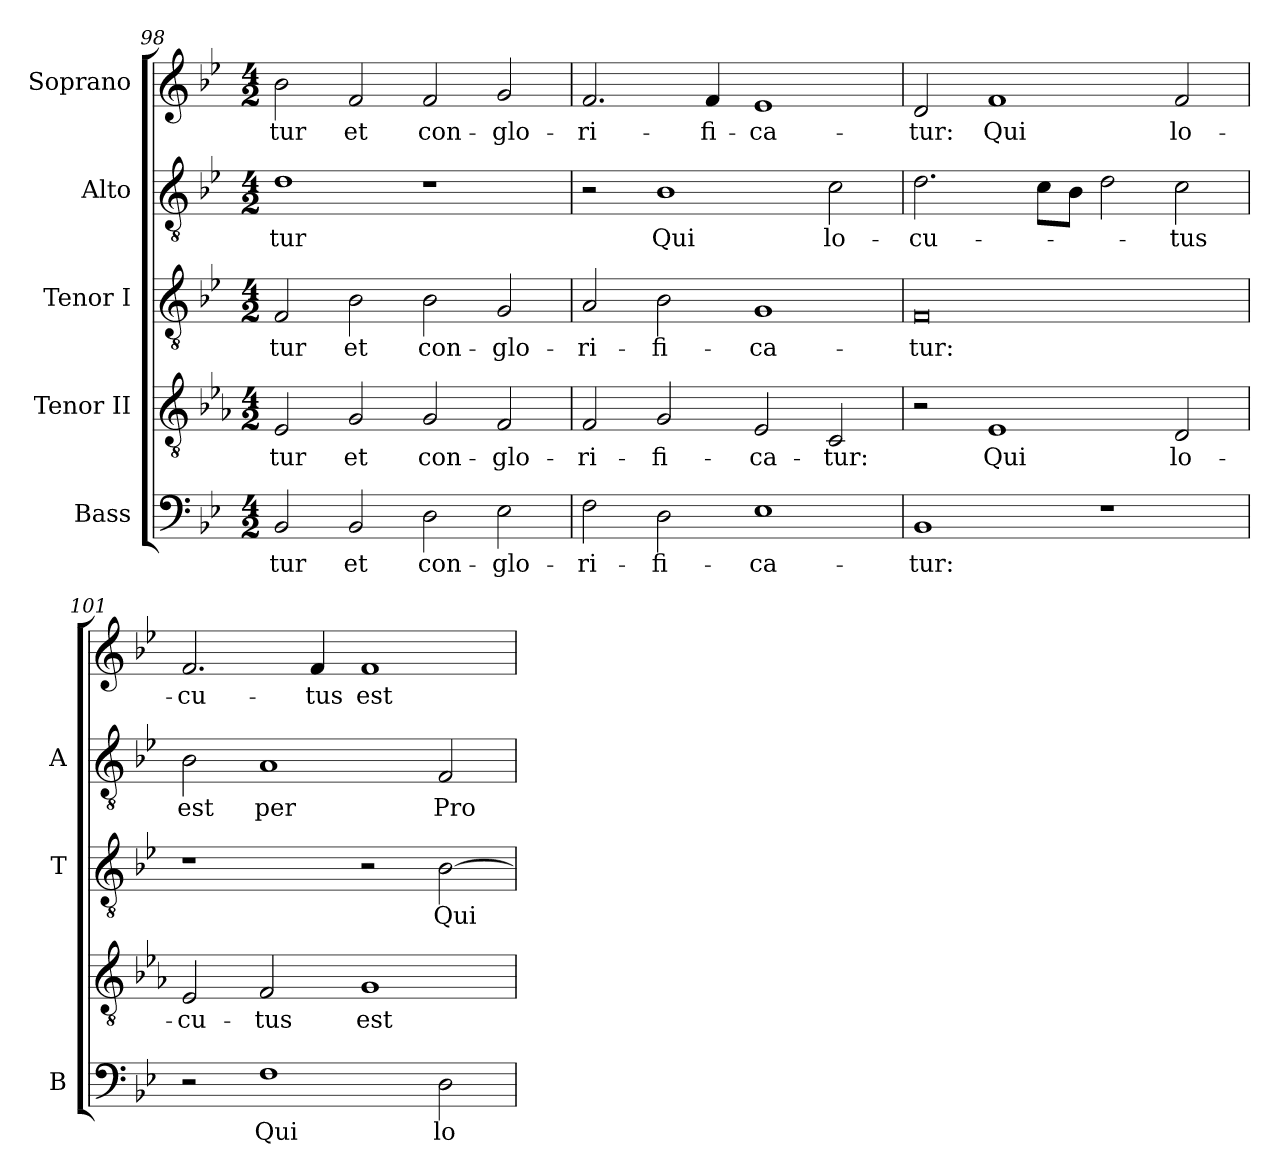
**kern	**text	**kern	**text	**kern	**text	**kern	**text	**kern	**text
*part5	*part5	*part4	*part4	*part3	*part3	*part2	*part2	*part1	*part1
*staff5	*staff5	*staff4	*staff4	*staff3	*staff3	*staff2	*staff2	*staff1	*staff1
*I"Bass	*	*I"Tenor II	*	*I"Tenor I	*	*I"Alto	*	*I"Soprano	*
*I'B	*	*	*	*I'T	*	*I'A	*	*	*
*clefF4	*	*clefGv2	*	*clefGv2	*	*clefGv2	*	*clefG2	*
*	*	*ITrd-4c-7	*	*	*	*	*	*	*
*k[b-e-]	*	*k[b-e-]	*	*k[b-e-]	*	*k[b-e-]	*	*k[b-e-]	*
*B-:	*	*B-:	*	*B-:	*	*B-:	*	*B-:	*
*M4/2	*	*M4/2	*	*M4/2	*	*M4/2	*	*M4/2	*
=98	=98	=98	=98	=98	=98	=98	=98	=98	=98
!	!LO:LY:b:color=#000000	!	!	!	!	!	!	!	!
!	!	!	!LO:LY:b:color=#000000	!	!	!	!	!	!
!	!	!	!	!	!LO:LY:b:color=#000000	!	!	!	!
!	!	!	!	!	!	!	!LO:LY:b:color=#000000	!	!
!	!	!	!	!	!	!	!	!	!LO:LY:b:color=#000000
2BB-i/	-tur	2B-i/	-tur	2Fi/	-tur	1di	-tur	2b-i\	-tur
!	!LO:LY:b:color=#000000	!	!	!	!	!	!	!	!
!	!	!	!LO:LY:b:color=#000000	!	!	!	!	!	!
!	!	!	!	!	!LO:LY:b:color=#000000	!	!	!	!
!	!	!	!	!	!	!	!	!	!LO:LY:b:color=#000000
2BB-i/	et	2di/	et	2B-i\	et	.	.	2fi/	et
!	!LO:LY:b:color=#000000	!	!	!	!	!	!	!	!
!	!	!	!LO:LY:b:color=#000000	!	!	!	!	!	!
!	!	!	!	!	!LO:LY:b:color=#000000	!	!	!	!
!	!	!	!	!	!	!	!	!	!LO:LY:b:color=#000000
2Di\	con-	2di/	con-	2B-i\	con-	1r	.	2fi/	con-
!	!LO:LY:b:color=#000000	!	!	!	!	!	!	!	!
!	!	!	!LO:LY:b:color=#000000	!	!	!	!	!	!
!	!	!	!	!	!LO:LY:b:color=#000000	!	!	!	!
!	!	!	!	!	!	!	!	!	!LO:LY:b:color=#000000
2E-i\	-glo-	2ci/	-glo-	2Gi/	-glo-	.	.	2gi/	-glo-
=99	=99	=99	=99	=99	=99	=99	=99	=99	=99
!	!LO:LY:b:color=#000000	!	!	!	!	!	!	!	!
!	!	!	!LO:LY:b:color=#000000	!	!	!	!	!	!
!	!	!	!	!	!LO:LY:b:color=#000000	!	!	!	!
!	!	!	!	!	!	!	!	!	!LO:LY:b:color=#000000
2Fi\	-ri-	2ci/	-ri-	2Ai/	-ri-	2r	.	2.fi/	-ri-
!	!LO:LY:b:color=#000000	!	!	!	!	!	!	!	!
!	!	!	!LO:LY:b:color=#000000	!	!	!	!	!	!
!	!	!	!	!	!LO:LY:b:color=#000000	!	!	!	!
!	!	!	!	!	!	!	!LO:LY:b:color=#000000	!	!
2Di\	-fi-	2di/	-fi-	2B-i\	-fi-	1B-i	Qui	.	.
!	!	!	!	!	!	!	!	!	!LO:LY:b:color=#000000
.	.	.	.	.	.	.	.	4fi/	-fi-
!	!LO:LY:b:color=#000000	!	!	!	!	!	!	!	!
!	!	!	!LO:LY:b:color=#000000	!	!	!	!	!	!
!	!	!	!	!	!LO:LY:b:color=#000000	!	!	!	!
!	!	!	!	!	!	!	!	!	!LO:LY:b:color=#000000
1E-i	-ca-	2B-i/	-ca-	1Gi	-ca-	.	.	1e-i	-ca-
!	!	!	!LO:LY:b:color=#000000	!	!	!	!	!	!
!	!	!	!	!	!	!	!LO:LY:b:color=#000000	!	!
.	.	2Gi/	-tur:	.	.	2ci\	lo-	.	.
!!LO:PB:g=z
=100	=100	=100	=100	=100	=100	=100	=100	=100	=100
!	!LO:LY:b:color=#000000	!	!	!	!	!	!	!	!
!	!	!	!	!	!LO:LY:b:color=#000000	!	!	!	!
!	!	!	!	!	!	!	!LO:LY:b:color=#000000	!	!
!	!	!	!	!	!	!	!	!	!LO:LY:b:color=#000000
1BB-i	-tur:	2r	.	0Fi	-tur:	2.di\	-cu-	2di/	-tur:
!	!	!	!LO:LY:b:color=#000000	!	!	!	!	!	!
!	!	!	!	!	!	!	!	!	!LO:LY:b:color=#000000
.	.	1B-i	Qui	.	.	.	.	1fi	Qui
.	.	.	.	.	.	8ci\L	.	.	.
.	.	.	.	.	.	8B-i\J	.	.	.
1r	.	.	.	.	.	2di\	.	.	.
!	!	!	!LO:LY:b:color=#000000	!	!	!	!	!	!
!	!	!	!	!	!	!	!LO:LY:b:color=#000000	!	!
!	!	!	!	!	!	!	!	!	!LO:LY:b:color=#000000
.	.	2Ai/	lo-	.	.	2ci\	-tus	2fi/	lo-
=101	=101	=101	=101	=101	=101	=101	=101	=101	=101
!	!	!	!LO:LY:b:color=#000000	!	!	!	!	!	!
!	!	!	!	!	!	!	!LO:LY:b:color=#000000	!	!
!	!	!	!	!	!	!	!	!	!LO:LY:b:color=#000000
2r	.	2B-i/	-cu-	1r	.	2B-i\	est	2.fi/	-cu-
!	!LO:LY:b:color=#000000	!	!	!	!	!	!	!	!
!	!	!	!LO:LY:b:color=#000000	!	!	!	!	!	!
!	!	!	!	!	!	!	!LO:LY:b:color=#000000	!	!
1Fi	Qui	2ci/	-tus	.	.	1Ai	per	.	.
!	!	!	!	!	!	!	!	!	!LO:LY:b:color=#000000
.	.	.	.	.	.	.	.	4fi/	-tus
!	!	!	!LO:LY:b:color=#000000	!	!	!	!	!	!
!	!	!	!	!	!	!	!	!	!LO:LY:b:color=#000000
.	.	1di	est	2r	.	.	.	1fi	est
!	!LO:LY:b:color=#000000	!	!	!	!	!	!	!	!
!	!	!	!	!	!LO:LY:b:color=#000000	!	!	!	!
!	!	!	!	!	!	!	!LO:LY:b:color=#000000	!	!
2Di\	lo-	.	.	[>2B-i\	Qui	2Fi/	Pro-	.	.
=	=	=	=	=	=	=	=	=	=
*-	*-	*-	*-	*-	*-	*-	*-	*-	*-
